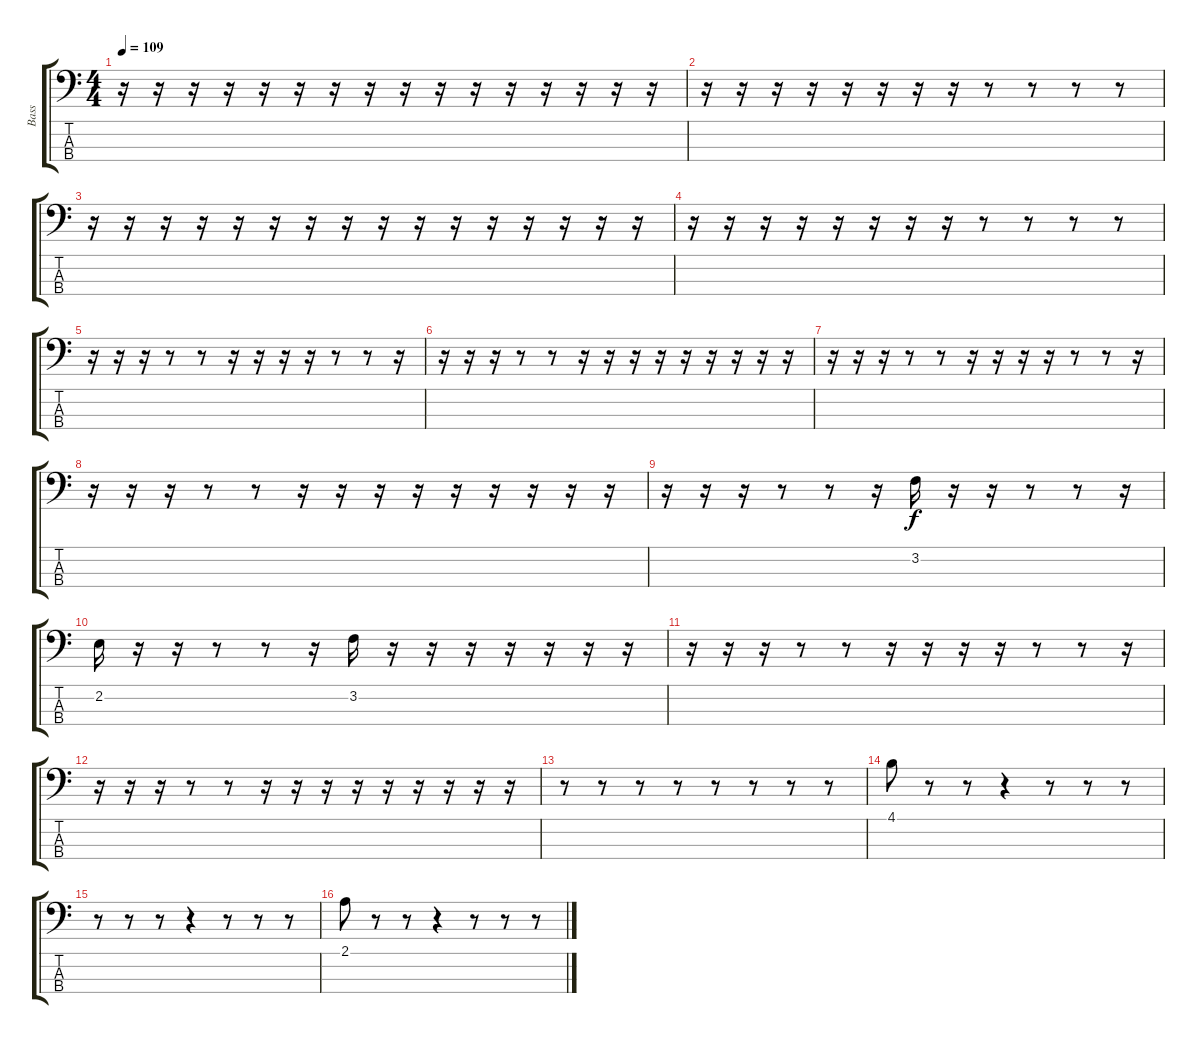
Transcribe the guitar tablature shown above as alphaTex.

\track ("Bass" "Bass") {instrument electricbasspick}
\staff {score tabs}
\tuning (G2 D2 A1 E1) {hide}
\ts (4 4)
\tempo 109
\clef f4
\ks c
r.16{dy f} r.16 r.16 r.16 r.16 r.16 r.16 r.16 r.16 r.16 r.16 r.16 r.16 r.16 r.16 r.16 |
r.16 r.16 r.16 r.16 r.16 r.16 r.16 r.16 r.8 r.8 r.8 r.8 |
r.16 r.16 r.16 r.16 r.16 r.16 r.16 r.16 r.16 r.16 r.16 r.16 r.16 r.16 r.16 r.16 |
r.16 r.16 r.16 r.16 r.16 r.16 r.16 r.16 r.8 r.8 r.8 r.8 |
r.16 r.16 r.16 r.8 r.8 r.16 r.16 r.16 r.16 r.8 r.8 r.16 |
r.16 r.16 r.16 r.8 r.8 r.16 r.16 r.16 r.16 r.16 r.16 r.16 r.16 r.16 |
r.16 r.16 r.16 r.8 r.8 r.16 r.16 r.16 r.16 r.8 r.8 r.16 |
r.16 r.16 r.16 r.8 r.8 r.16 r.16 r.16 r.16 r.16 r.16 r.16 r.16 r.16 |
r.16 r.16 r.16 r.8 r.8 r.16 3.2.16 r.16 r.16 r.8 r.8 r.16 |
2.2.16 r.16 r.16 r.8 r.8 r.16 3.2.16 r.16 r.16 r.16 r.16 r.16 r.16 r.16 |
r.16 r.16 r.16 r.8 r.8 r.16 r.16 r.16 r.16 r.8 r.8 r.16 |
r.16 r.16 r.16 r.8 r.8 r.16 r.16 r.16 r.16 r.16 r.16 r.16 r.16 r.16 |
r.8 r.8 r.8 r.8 r.8 r.8 r.8 r.8 |
4.1.8 r.8 r.8 r.4 r.8 r.8 r.8 |
r.8 r.8 r.8 r.4 r.8 r.8 r.8 |
2.1.8 r.8 r.8 r.4 r.8 r.8 r.8
